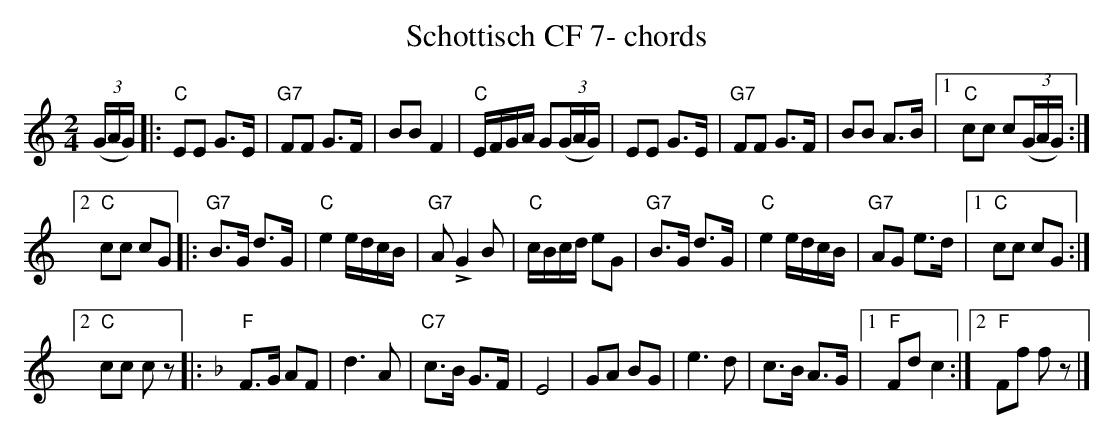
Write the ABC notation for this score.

X:1
T:Schottisch CF 7- chords
M:2/4
L:1/8
K:C %%MIDI gchordon
((3G/2A/2G/2) |: "C"EE G>E | "G7"FF G>F | BB F2 | "C"E/2F/2G/2A/2 G((3G/2A/2G/2) | EE G>E | "G7"FF G>F | BB A>B |1 "C"cc c((3G/2A/2G/2) :|2
"C"cc cG |: "G7"B>G d>G | "C"e2 e/2d/2c/2B/2 | "G7"A!>!G2B | "C"c/2B/2c/2d/2 eG | "G7"B>G d>G | "C"e2 e/2d/2c/2B/2 | "G7"AG e>d |1 "C"cc cG :|2
"C"cc cz [K:F] |: "F"F>G AF | d3A | "C7"c>B G>F | E4 | GA BG | e3d | c>B A>G |1 "F"Fdc2 :|2 "F"Ff fz |]
